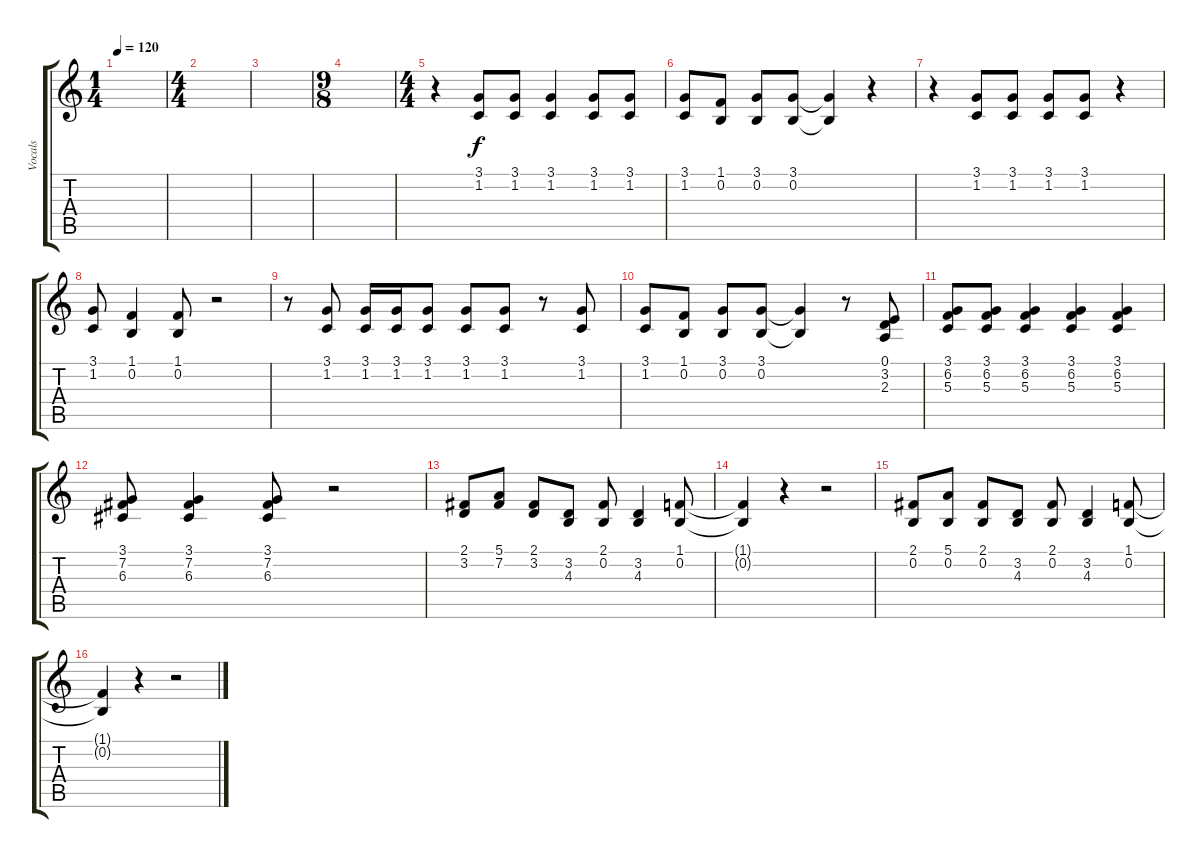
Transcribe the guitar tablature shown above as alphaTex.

\track ("Vocals" "Vocals") {mute instrument tenorsax}
\staff {score tabs}
\tuning (E4 B3 G3 D3 A2 E2) {hide}
\ts (1 4)
\tempo 120
\clef g2
\ks c
|
\ts (4 4)
|
|
\ts (9 8)
|
\ts (4 4)
r.4 (3.1 1.2).8 (3.1 1.2).8 (3.1 1.2).4 (3.1 1.2).8 (3.1 1.2).8 |
(3.1 1.2).8 (1.1 0.2).8 (3.1 0.2).8 (3.1 0.2).8 (3.1{t} 0.2{t}).4 r.4 |
r.4 (3.1 1.2).8 (3.1 1.2).8 (3.1 1.2).8 (3.1 1.2).8 r.4 |
(3.1 1.2).8 (1.1 0.2).4 (1.1 0.2).8 r.2 |
r.8 (3.1 1.2).8 (3.1 1.2).16 (3.1 1.2).16 (3.1 1.2).8 (3.1 1.2).8 (3.1 1.2).8 r.8 (3.1 1.2).8 |
(3.1 1.2).8 (1.1 0.2).8 (3.1 0.2).8 (3.1 0.2).8 (3.1{t} 0.2{t}).4 r.8 (0.1 3.2 2.3).8 |
(3.1 6.2 5.3).8 (3.1 6.2 5.3).8 (3.1 6.2 5.3).4 (3.1 6.2 5.3).4 (3.1 6.2 5.3).4 |
(3.1 7.2 6.3).8 (3.1 7.2 6.3).4 (3.1 7.2 6.3).8 r.2 |
(2.1 3.2).8 (5.1 7.2).8 (2.1 3.2).8 (3.2 4.3).8 (2.1 0.2).8 (3.2 4.3).4 (1.1 0.2).8 |
(1.1{t} 0.2{t}).4 r.4 r.2 |
(2.1 0.2).8 (5.1 0.2).8 (2.1 0.2).8 (3.2 4.3).8 (2.1 0.2).8 (3.2 4.3).4 (1.1 0.2).8 |
(1.1{t} 0.2{t}).4 r.4 r.2
